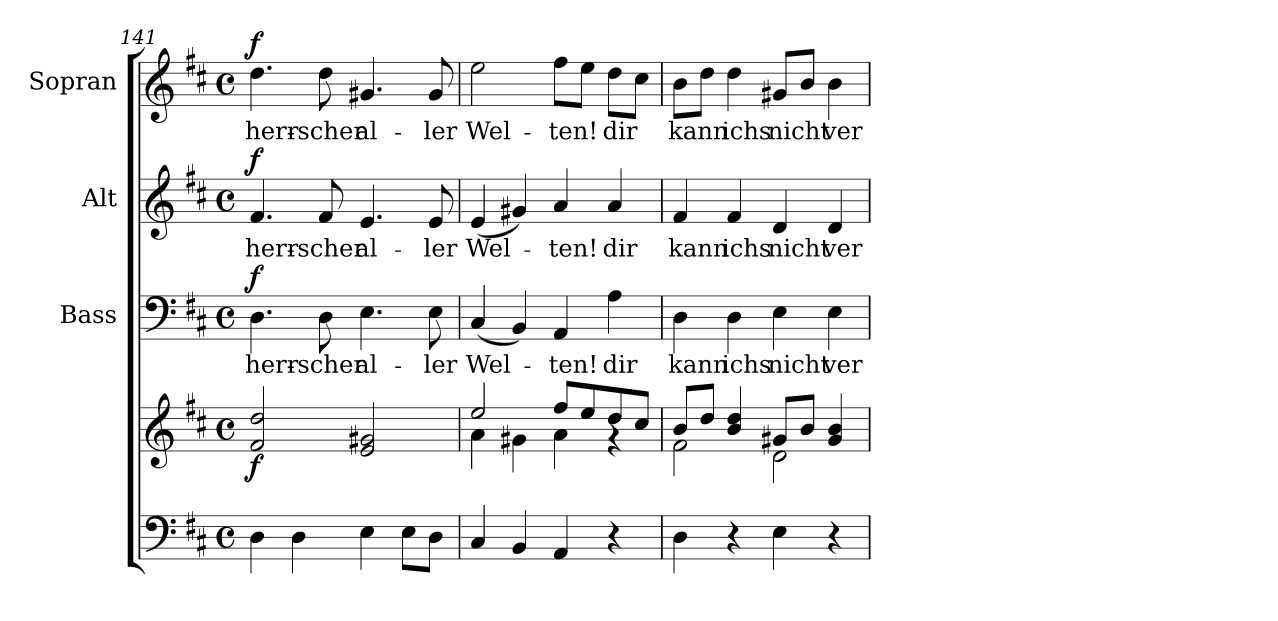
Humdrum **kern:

**kern	**kern	**dynam	**kern	**text	**dynam	**kern	**text	**dynam	**kern	**text	**dynam
*part4	*part4	*part4	*part3	*part3	*part3	*part2	*part2	*part2	*part1	*part1	*part1
*staff5	*staff4	*staff4/5	*staff3	*staff3	*staff3	*staff2	*staff2	*staff2	*staff1	*staff1	*staff1
*	*	*	*I"Bass	*	*	*I"Alt	*	*	*I"Sopran	*	*
*	*	*	*I'B.	*	*	*I'A.	*	*	*I'S.	*	*
*clefF4	*clefG2	*	*clefF4	*	*	*clefG2	*	*	*clefG2	*	*
*k[f#c#]	*k[f#c#]	*	*k[f#c#]	*	*	*k[f#c#]	*	*	*k[f#c#]	*	*
*D:	*D:	*	*D:	*	*	*D:	*	*	*D:	*	*
*M4/4	*M4/4	*	*M4/4	*	*	*M4/4	*	*	*M4/4	*	*
*met(c)	*met(c)	*	*met(c)	*	*	*met(c)	*	*	*met(c)	*	*
=141	=141	=141	=141	=141	=141	=141	=141	=141	=141	=141	=141
!	!	!LO:DY:b	!	!LO:LY:b	!LO:DY:a	!	!LO:LY:b	!LO:DY:a	!	!LO:LY:b	!LO:DY:a
4D\	2f#/ 2dd/	f	4.D\	-herr-	f	4.f#/	-herr-	f	4.dd\	-herr-	f
4D\	.	.	.	.	.	.	.	.	.	.	.
!	!	!	!	!LO:LY:b	!	!	!LO:LY:b	!	!	!LO:LY:b	!
.	.	.	8D\	-scher	.	8f#/	-scher	.	8dd\	-scher	.
!	!	!	!	!LO:LY:b	!	!	!LO:LY:b	!	!	!LO:LY:b	!
4E\	2e/ 2g#X/	.	4.E\	al-	.	4.e/	al-	.	4.g#X/	al-	.
8E\L	.	.	.	.	.	.	.	.	.	.	.
!	!	!	!	!LO:LY:b	!	!	!LO:LY:b	!	!	!LO:LY:b	!
8D\J	.	.	8E\	-ler	.	8e/	-ler	.	8g#/	-ler	.
!!LO:LB:g=z
=142	=142	=142	=142	=142	=142	=142	=142	=142	=142	=142	=142
*	*^	*	*	*	*	*	*	*	*	*	*
!	!	!	!	!	!LO:LY:b	!	!	!LO:LY:b	!	!	!LO:LY:b	!
4C#/	2ee/	4a\	.	(<4C#/	Wel-	.	(<4e/	Wel-	.	2ee\	Wel-	.
4BB/	.	4g#X\	.	4BB/)	.	.	4g#X/)	.	.	.	.	.
!	!	!	!	!	!LO:LY:b	!	!	!LO:LY:b	!	!	!LO:LY:b	!
4AA/	8ff#/L	4a\	.	4AA/	-ten!	.	4a/	-ten!	.	8ff#\L	-ten!	.
.	8ee/	.	.	.	.	.	.	.	.	8ee\J	.	.
!	!	!	!	!	!LO:LY:b	!	!	!LO:LY:b	!	!	!LO:LY:b	!
4r	8dd/	4rf	.	4A\	dir	.	4a/	dir	.	8dd\L	dir	.
.	8cc#/J	.	.	.	.	.	.	.	.	8cc#\J	.	.
=143	=143	=143	=143	=143	=143	=143	=143	=143	=143	=143	=143	=143
!	!	!	!	!	!LO:LY:b	!	!	!LO:LY:b	!	!	!LO:LY:b	!
4D\	8b/L	2f#\	.	4D\	kann	.	4f#/	kann	.	8b\L	kann	.
.	8dd/J	.	.	.	.	.	.	.	.	8dd\J	.	.
!	!	!	!	!	!LO:LY:b	!	!	!LO:LY:b	!	!	!LO:LY:b	!
4r	4b/ 4dd/	.	.	4D\	ichs	.	4f#/	ichs	.	4dd\	ichs	.
!	!	!	!	!	!LO:LY:b	!	!	!LO:LY:b	!	!	!LO:LY:b	!
4E\	8g#X/L	2d\	.	4E\	nicht	.	4d/	nicht	.	8g#X/L	nicht	.
.	8b/J	.	.	.	.	.	.	.	.	8b/J	.	.
!	!	!	!	!	!LO:LY:b	!	!	!LO:LY:b	!	!	!LO:LY:b	!
4r	4g#/ 4b/	.	.	4E\	ver-	.	4d/	ver-	.	4b\	ver-	.
*	*v	*v	*	*	*	*	*	*	*	*	*	*
=	=	=	=	=	=	=	=	=	=	=	=
*-	*-	*-	*-	*-	*-	*-	*-	*-	*-	*-	*-
